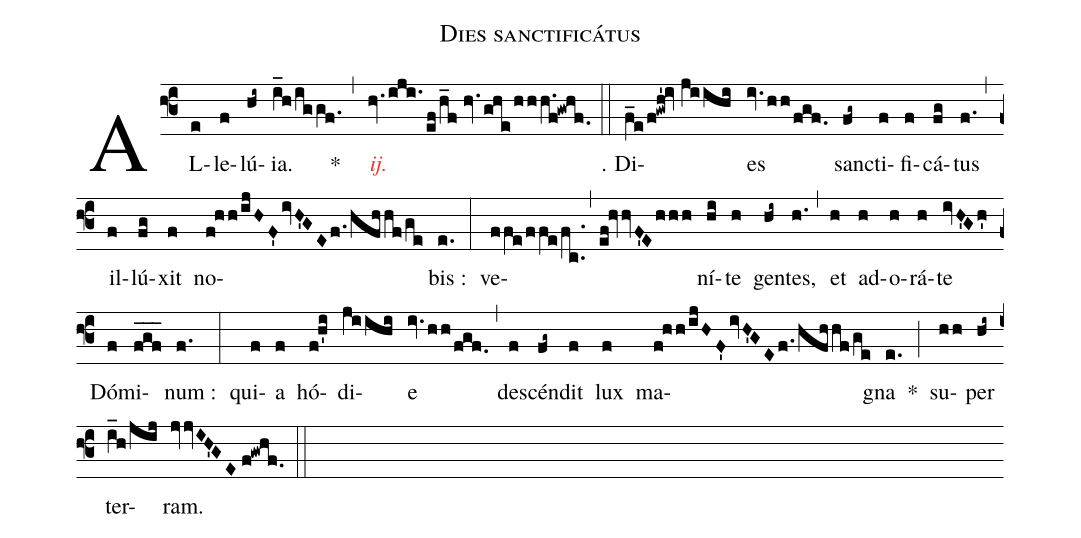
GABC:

name:Dies sanctificátus;
%%
(f3) AL(e)le(f)lú(hi~)ia.(i_h/iggf.) *(,)
<c><i>ij.</i></c>(hv.iji./ef/h_f//hv.ghe/hhh.f!gwhf.) (::)

℣. Di(f_e/f!gwh'!iv//jiihi)es(iv.hh/fgf.) san(fg~)cti(f)fi(f)cá(fg)tus(f.) (,)
il(f)lú(fg)xit(f) no(f!hh/ijHF'ivH'GEf./hfhhf/ge)bis :(e.) (:)
ve(ffe/ffe/fc..,ef!hvvF'Ehhh)ní(hi)te(h) gen(hi~)tes,(h.) (,)
et(h) ad(h)o(h)rá(h)te(ivH'Gh') Dó(f)mi(fgf___)num :(f.) (:)
qui(f)a(f) hó(f!h'i)di(jiihi)e(iv.hh/fgf.) (,)
de(f)scén(fg~)dit(f) lux(f) ma(f!hh/ijHF'ivH'GEf./hfhhf/ge)gna(e.) *(;)
su(hh)per(hi~) ter(i_h/jij)ram.(jvvIH'GE//f!gwhf.) (::)
